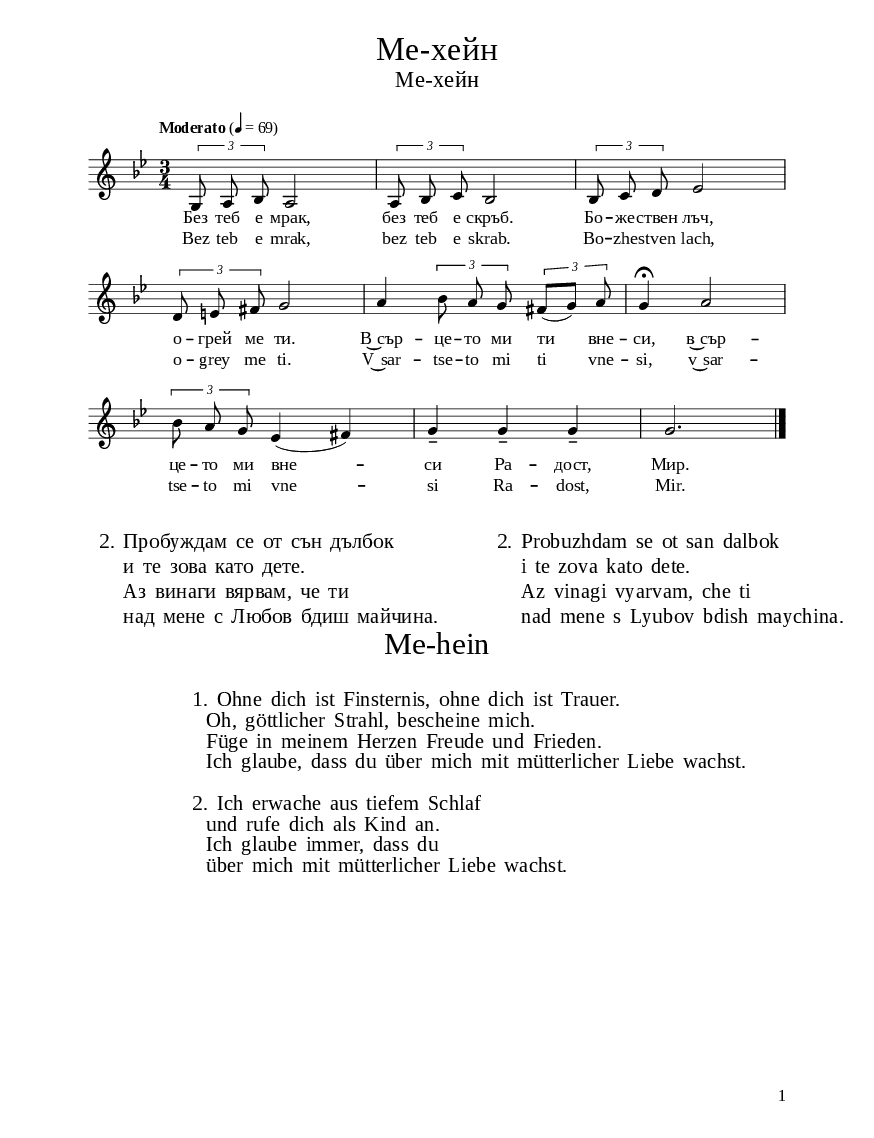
\version "2.20.0"

\paper {
  #(set-paper-size "a5")
}

\bookpart {
  \paper {
    print-all-headers = ##t
    print-page-number = ##t
    print-first-page-number = ##t

    % put page numbers on the bottom
    oddHeaderMarkup = \markup ""
    evenHeaderMarkup = \markup ""
    oddFooterMarkup = \markup
    \fill-line {
      ""
      \on-the-fly #print-page-number-check-first \fromproperty #'page:page-number-string
    }
    evenFooterMarkup = \markup
    \fill-line {
      \on-the-fly #print-page-number-check-first \fromproperty #'page:page-number-string
      ""
    }

    left-margin = 1.5\cm
    right-margin = 1.5\cm
    top-margin = 1.6\cm
    bottom-margin = 1.2\cm
    ragged-bottom = ##t % do not spread the staves to fill the whole vertical space

    % change lyrics and titles font (affects notes also)
    fonts =
    #(make-pango-font-tree
      "Times New Roman"
      "DejaVu Sans"
      "DejaVu Sans Mono"
      (/ (* staff-height pt) 3.6))

    % change distance between staves
    system-system-spacing =
    #'((basic-distance . 12)
       (minimum-distance . 6)
       (padding . 1)
       (stretchability . 12))
  }

  \header {
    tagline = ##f
  }

  \score{
    \layout {
      indent = 0.0\cm % remove first line indentation
      %ragged-last = ##t % do not spread last line to fill the whole space
      \context {
        \Score
        \omit BarNumber %remove bar numbers
      } % context

      \context {
        % change staff size
        \Staff
        fontSize = #+0 % affects notes size only
        \override StaffSymbol #'staff-space = #(magstep -3)
        \override StaffSymbol #'thickness = #0.5
        \override BarLine #'hair-thickness = #1
        %\override StaffSymbol #'ledger-line-thickness = #'(0 . 0)
      }

      \context {
        % adjust space between staff and lyrics and between the two lyric lines
        \Lyrics
        \override VerticalAxisGroup.nonstaff-relatedstaff-spacing = #'((basic-distance . 4.5))
        \override VerticalAxisGroup.nonstaff-nonstaff-spacing = #'((minimum-distance . 2))
      }
    } % layout

    \new Voice \absolute {
      \clef treble
      \key g \minor
      \time 3/4
      \tempo \markup {
        % make tempo note smaller
        \concat {
          "Moderato " \normal-text { "(" }
          \teeny \general-align #Y #DOWN \note #"4" #0.8
          \normal-text { " = 69)" }
        }
      }
      \autoBeamOff

      \times 2/3  {
        g8  a8 bes8
      }
      a2 | % 2

      \times 2/3  {
        a8  bes8 c'8
      }
      bes2 | % 3

      \times 2/3  {
        bes8  c'8 d'8
      }
      es'2 \break | % 4

      \times 2/3  {
        d'8  e'8 fis'8
      }
      g'2 | % 5
      a'4
      \times 2/3  {
        bes'8  a'8 g'8
      }

      \times 2/3  {
        fis'8 (  [g'8] ) a'8
      }
      | % 6
      g'4 ^\fermata a'2 \break | % 7

      \times 2/3  {
        bes'8  a'8 g'8
      }
      es'4 (

      fis'4 ) | % 8
      g'4 -- g'4 -- g'4 -- | % 9
      g'2. \bar "|."
    }

    \addlyrics {
      Без теб е мрак, без теб е
      скръб. Бо -- же -- ствен лъч, о --
      грей ме ти. В~сър -- це -- то ми
      ти  вне -- си, в~сър -- це -- то
      ми вне -- си Ра -- дост, Мир.}
      \addlyrics {
        Bez teb e mrak, bez teb e
        skrab. Bo -- zhe -- stven lach, o --
        grey me ti. V~sar -- tse -- to mi
        ti  vne -- si, v~sar -- tse -- to
        mi vne -- si Ra -- dost, Mir.}

        \header {
          title = \markup \column \normal-text \fontsize #2.5 {
            \center-align
            \line { Ме-хейн }
            \vspace #-0.6
            \center-align
            \line \fontsize #-3 { Ме-хейн}
            \vspace #-0.8
            \center-align
            \line \fontsize #-3 { " " }
          }
        }

        \midi{}

      } % score



      \markup \fontsize #+2.5 {
        \hspace #1
        \override #'(baseline-skip . 2.4) % affects space between column lines
        \column {

          \line {       2. Пробуждам се от сън дълбок }
          \line {   "   " и те зова като дете. }
          \line {   "   "  Аз винаги вярвам, че ти }
          \line {   "   "  над мене с Любов бдиш майчина. }
        }

        \hspace #5
        \override #'(baseline-skip . 2.4)
        \column {
          \line {        2. Probuzhdam se ot san dalbok }
          \line {   "   " i te zova kato dete. }
          \line {   "   "  Az vinagi vyarvam, che ti }
          \line {   "   "  nad mene s Lyubov bdish maychina. }
        } %column
      } % markup

      

      % include foreign translation(s) of the song
      \version "2.20.0"

\markup \fill-line { \fontsize #6 "Me-hein" }
\markup \null
\markup \null
\markup \fontsize #+2.5 {
  \hspace #10
  \override #'(baseline-skip . 2)

  \column {
    \line { " " }

 \line { 1. Ohne dich ist Finsternis, ohne dich ist Trauer. }

 \line { " "Oh, göttlicher Strahl, bescheine mich.}

 \line { " "Füge in meinem Herzen Freude und Frieden. }

 \line { " "Ich glaube, dass du über mich mit mütterlicher Liebe wachst. }
  \line { " " }

 \line { 2. Ich erwache aus tiefem Schlaf}

 \line { " "und rufe dich als Kind an.}

 \line { " "Ich glaube immer, dass du}

 \line { " "über mich mit mütterlicher Liebe wachst.}

  }
}


    } % bookpart
